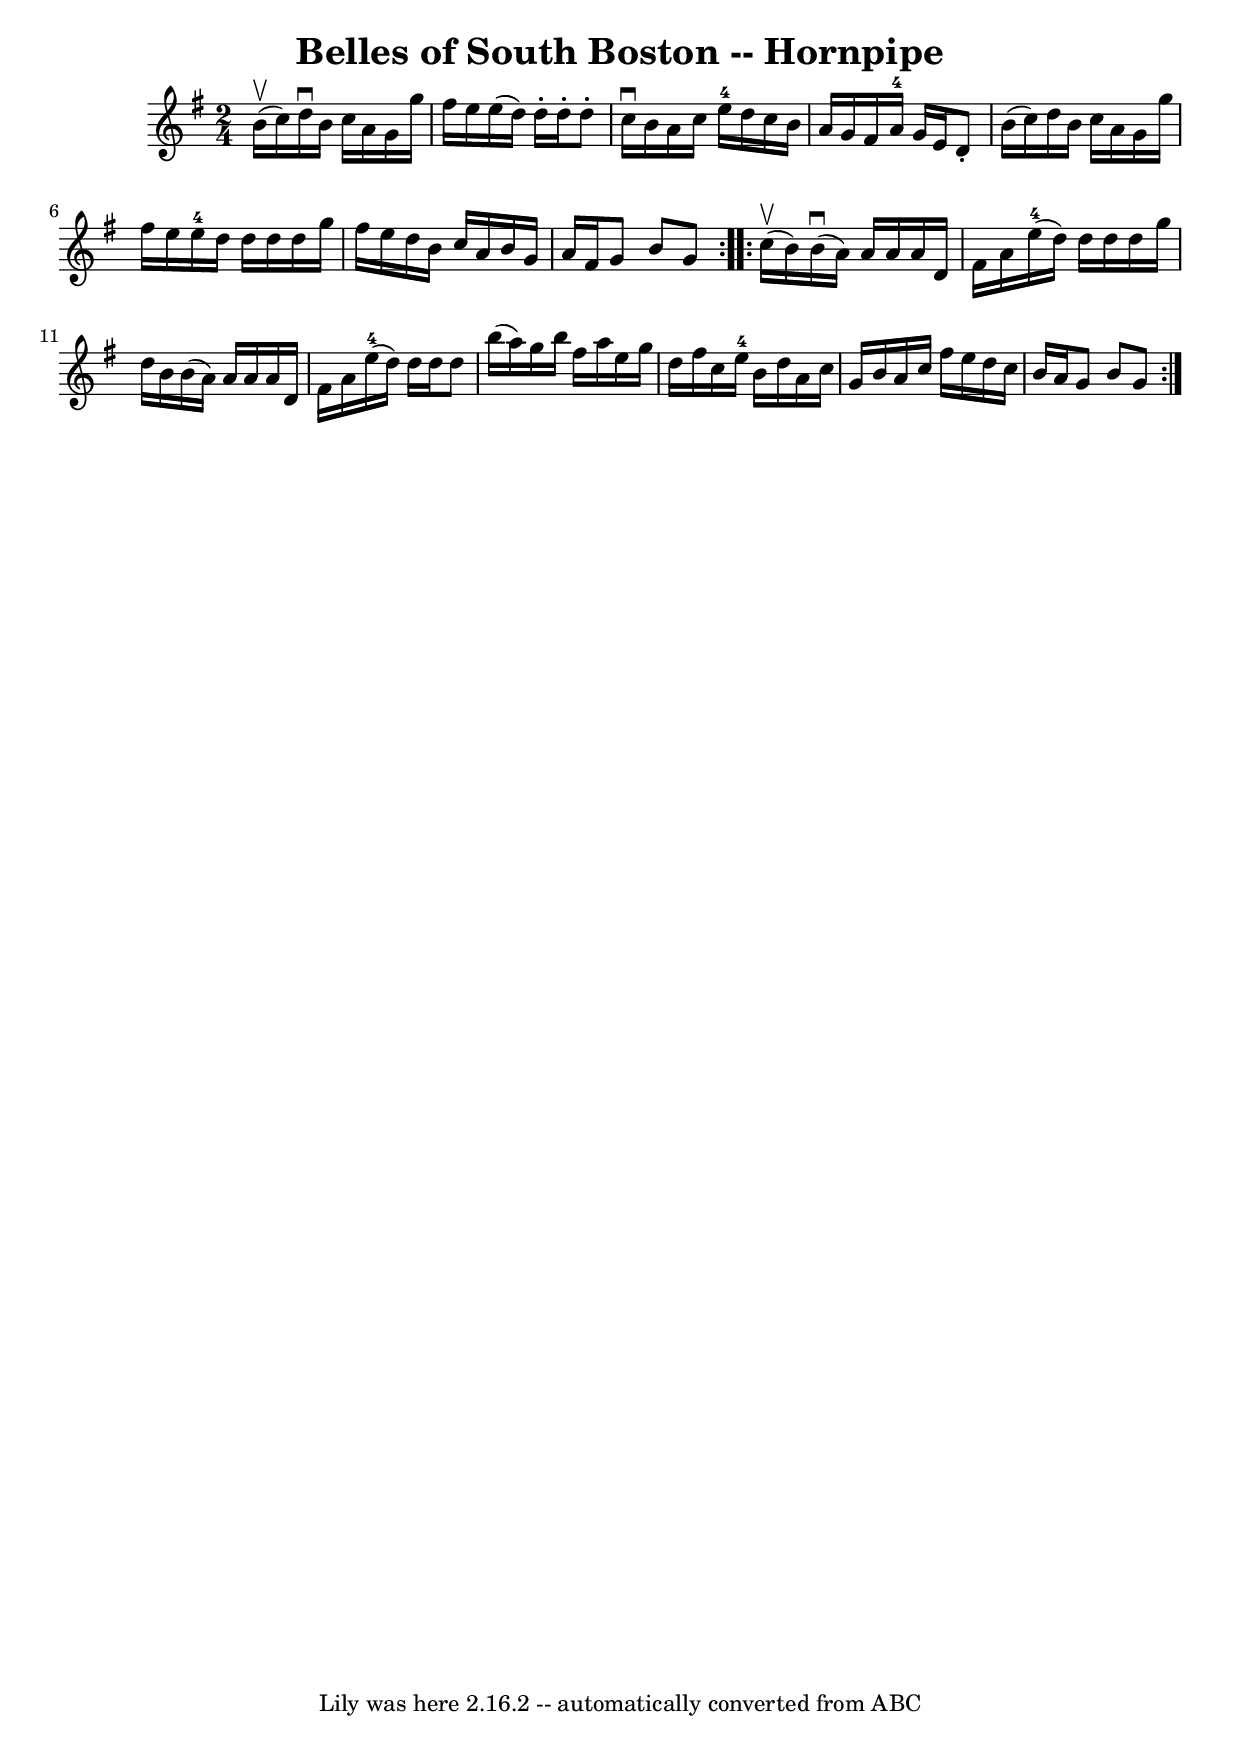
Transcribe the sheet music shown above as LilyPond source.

\version "2.7.40"
\include "Mammoth.ily"
\header {
	book = "Cole's 1000 Fiddle Tunes"
	crossRefNumber = "1"
	footnotes = ""
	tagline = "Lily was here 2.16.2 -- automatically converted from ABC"
	title = "Belles of South Boston -- Hornpipe"
}
voicedefault =  {
\set Score.defaultBarType = "empty"

\repeat volta 2 {
\time 2/4 \key g \major b'16 (^\upbow c''16) |
 d''16 
^\downbow b'16 c''16 a'16 g'16 g''16 fis''16 e''16  
|
 e''16 (d''16) d''16 -. d''16 -. d''8 -. c''16 
^\downbow b'16  |
 a'16 c''16 e''16-4 d''16 c''16    
b'16 a'16 g'16  |
 fis'16 a'16-4 g'16 e'16 d'8 -.   
b'16 (c''16) |
 d''16 b'16 c''16 a'16 g'16 g''16 
 fis''16 e''16  |
 e''16-4 d''16 d''16 d''16 d''16   
 g''16 fis''16 e''16  |
 d''16 b'16 c''16 a'16 b'16   
 g'16 a'16 fis'16  |
 g'8 b'8 g'8  }     \repeat volta 2 {  
 c''16 (^\upbow b'16) |
 b'16 (^\downbow a'16) a'16    
a'16 a'16 d'16 fis'16 a'16  |
 e''16-4(d''16)   
d''16 d''16 d''16 g''16 d''16 b'16  |
 b'16 (a'16) 
 a'16 a'16 a'16 d'16 fis'16 a'16  |
 e''16-4(
d''16) d''16 d''16 d''8 b''16 (a''16) |
 g''16    
b''16 fis''16 a''16 e''16 g''16 d''16 fis''16  |
   
c''16 e''16-4 b'16 d''16 a'16 c''16 g'16 b'16  |
  
 a'16 c''16 fis''16 e''16 d''16 c''16 b'16 a'16  |
  
 g'8 b'8 g'8  }   
}

\score{
    <<

	\context Staff="default"
	{
	    \voicedefault 
	}

    >>
	\layout {
	}
	\midi {}
}
